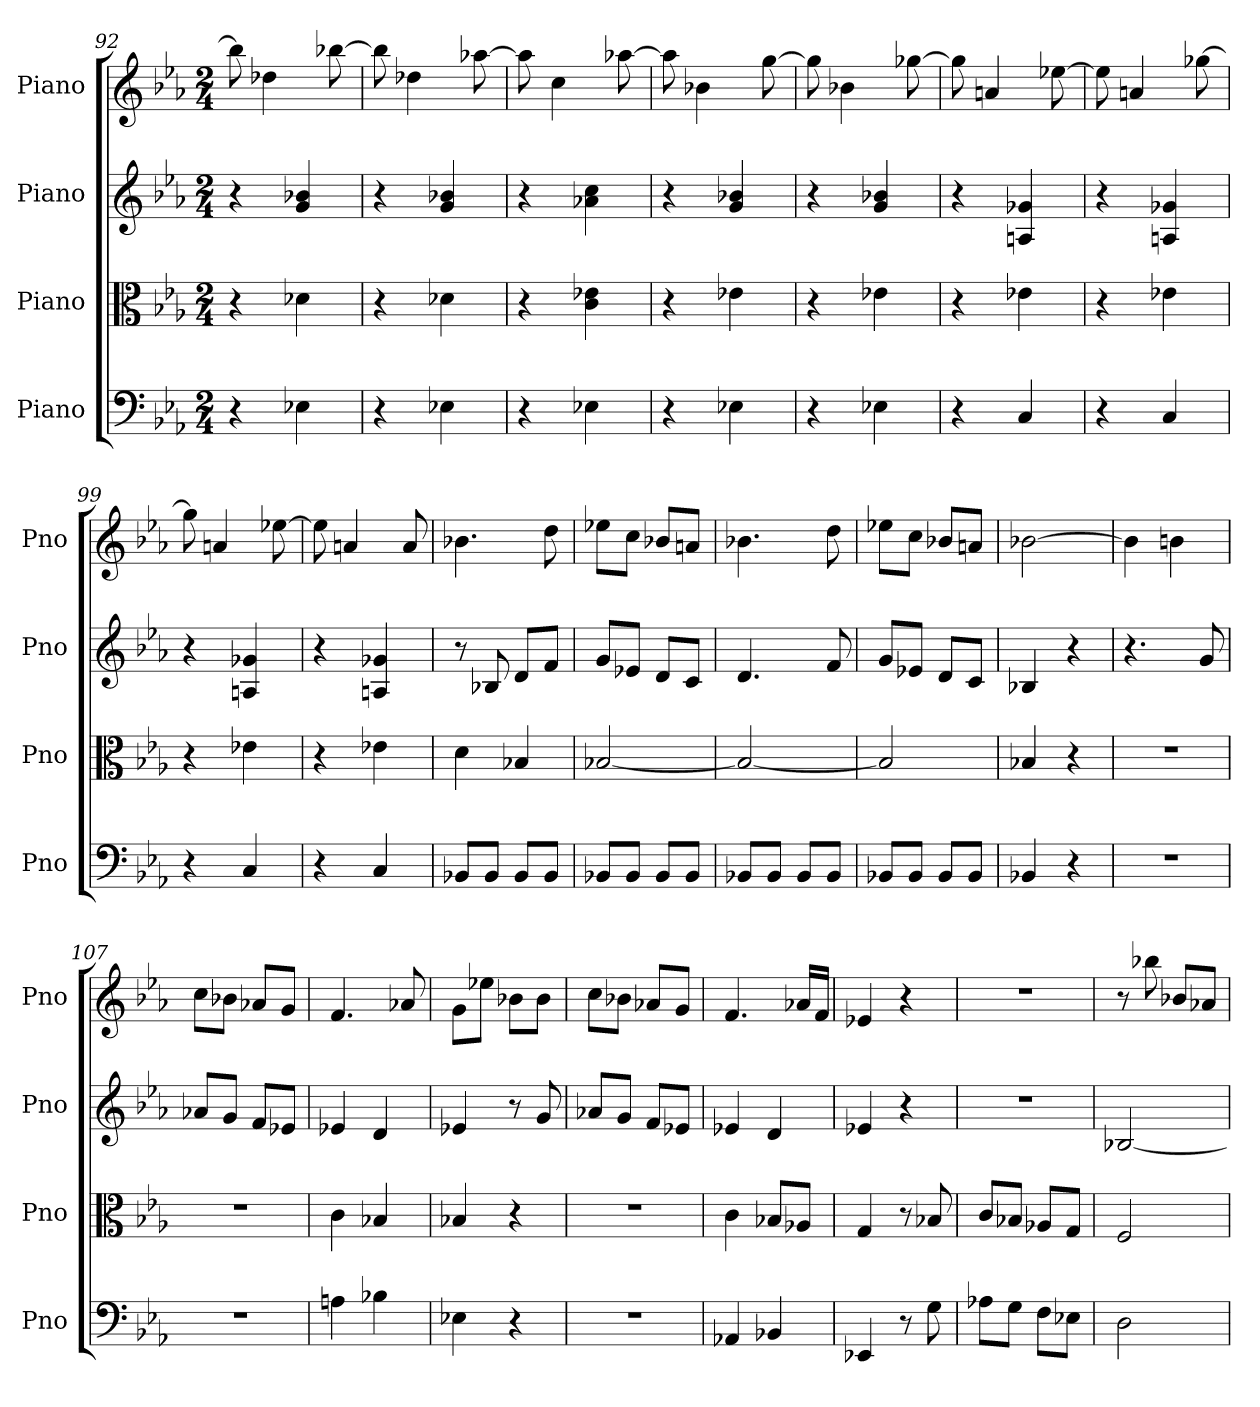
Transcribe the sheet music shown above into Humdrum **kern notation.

**kern	**kern	**kern	**kern
*part4	*part3	*part2	*part1
*staff4	*staff3	*staff2	*staff1
*I"Piano	*I"Piano	*I"Piano	*I"Piano
*I'Pno	*I'Pno	*I'Pno	*I'Pno
*clefF4	*clefC3	*clefG2	*clefG2
*k[b-e-a-]	*k[b-e-a-]	*k[b-e-a-]	*k[b-e-a-]
*M2/4	*M2/4	*M2/4	*M2/4
=92	=92	=92	=92
4r	4r	4r	8bb-\]
.	.	.	4dd-X\
4E-X\	4d-X\	4g/ 4b-X/	.
.	.	.	[8bb-X\
=93	=93	=93	=93
4r	4r	4r	8bb-\]
.	.	.	4dd-X\
4E-X\	4d-X\	4g/ 4b-X/	.
.	.	.	[8aa-X\
=94	=94	=94	=94
4r	4r	4r	8aa-\]
.	.	.	4cc\
4E-X\	4c\ 4e-X\	4a-X\ 4cc\	.
.	.	.	[8aa-X\
!!LO:PB:g=z
=95	=95	=95	=95
4r	4r	4r	8aa-\]
.	.	.	4b-X\
4E-X\	4e-X\	4g/ 4b-X/	.
.	.	.	[8gg\
=96	=96	=96	=96
4r	4r	4r	8gg\]
.	.	.	4b-X\
4E-X\	4e-X\	4g/ 4b-X/	.
.	.	.	[8gg-X\
=97	=97	=97	=97
4r	4r	4r	8gg-\]
.	.	.	4a/
4C/	4e-X\	4A/ 4g-X/	.
.	.	.	[8ee-X\
=98	=98	=98	=98
4r	4r	4r	8ee-\]
.	.	.	4a/
4C/	4e-X\	4A/ 4g-X/	.
.	.	.	[8gg-X\
=99	=99	=99	=99
4r	4r	4r	8gg-\]
.	.	.	4a/
4C/	4e-X\	4A/ 4g-X/	.
.	.	.	[8ee-X\
=100	=100	=100	=100
4r	4r	4r	8ee-\]
.	.	.	4a/
4C/	4e-X\	4A/ 4g-X/	.
.	.	.	8a/
=101	=101	=101	=101
8BB-X/L	4d\	8r	4.b-X\
8BB-/J	.	8B-X/	.
8BB-/L	4B-X/	8d/L	.
8BB-/J	.	8f/J	8dd\
=102	=102	=102	=102
8BB-X/L	[2B-X/	8g/L	8ee-X\L
8BB-/J	.	8e-X/J	8cc\J
8BB-/L	.	8d/L	8b-X/L
8BB-/J	.	8c/J	8a/J
=103	=103	=103	=103
8BB-X/L	2B-/_	4.d/	4.b-X\
8BB-/J	.	.	.
8BB-/L	.	.	.
8BB-/J	.	8f/	8dd\
!!LO:LB:g=z
=104	=104	=104	=104
8BB-X/L	2B-/]	8g/L	8ee-X\L
8BB-/J	.	8e-X/J	8cc\J
8BB-/L	.	8d/L	8b-X/L
8BB-/J	.	8c/J	8a/J
=105	=105	=105	=105
4BB-X/	4B-X/	4B-X/	[2b-X\
4r	4r	4r	.
=106	=106	=106	=106
2r	2r	4.r	4b-\]
.	.	.	4bn\
.	.	8g/	.
=107	=107	=107	=107
2r	2r	8a-X/L	8cc\L
.	.	8g/J	8b-X\J
.	.	8f/L	8a-X/L
.	.	8e-X/J	8g/J
=108	=108	=108	=108
4A\	4c\	4e-X/	4.f/
4B-X\	4B-X/	4d/	.
.	.	.	8a-X/
=109	=109	=109	=109
4E-X\	4B-X/	4e-X/	8g\L
.	.	.	8ee-X\J
4r	4r	8r	8b-X\L
.	.	8g/	8b-\J
=110	=110	=110	=110
2r	2r	8a-X/L	8cc\L
.	.	8g/J	8b-X\J
.	.	8f/L	8a-X/L
.	.	8e-X/J	8g/J
!!LO:LB:g=z
=111	=111	=111	=111
4AA-X/	4c\	4e-X/	4.f/
4BB-X/	8B-X/L	4d/	.
.	8A-X/J	.	16a-X/LL
.	.	.	16f/JJ
=112	=112	=112	=112
4EE-X/	4G/	4e-X/	4e-X/
8r	8r	4r	4r
8G\	8B-X/	.	.
=113	=113	=113	=113
8A-X\L	8c/L	2r	2r
8G\J	8B-X/J	.	.
8F\L	8A-X/L	.	.
8E-X\J	8G/J	.	.
=114	=114	=114	=114
2D\	2F/	[2B-X/	8r
.	.	.	8bb-X\
.	.	.	8b-X/L
.	.	.	8a-X/J
=	=	=	=
*-	*-	*-	*-
